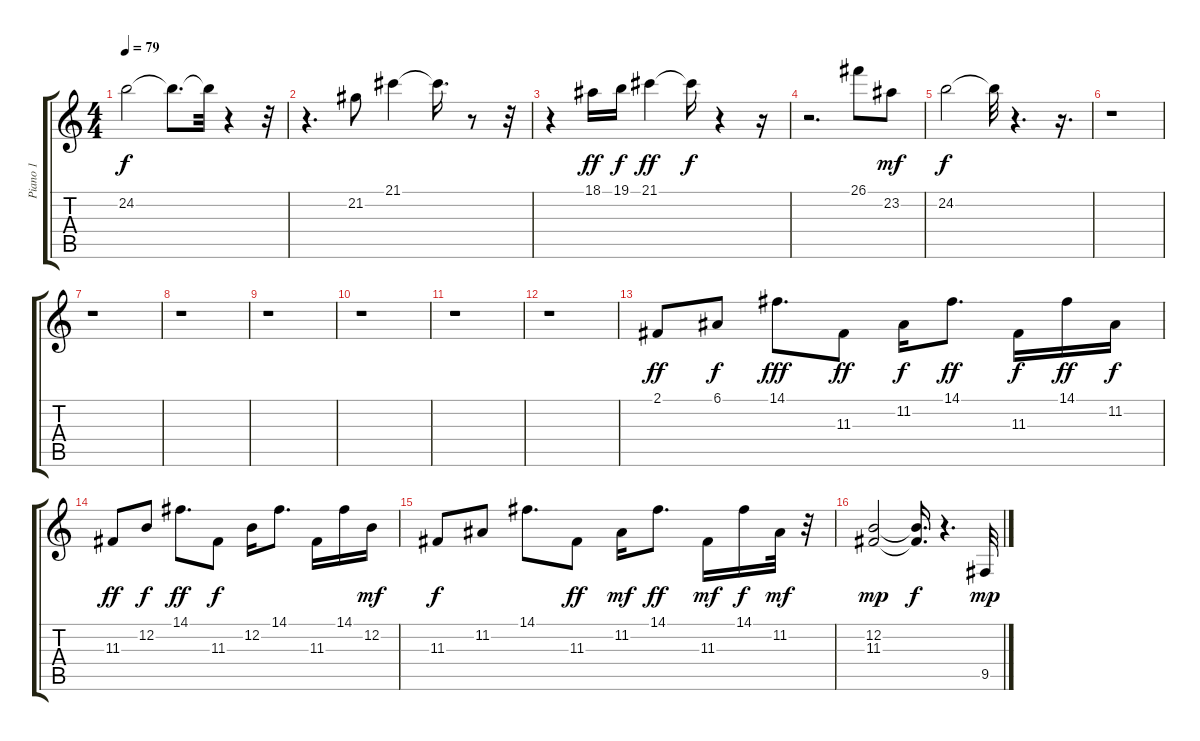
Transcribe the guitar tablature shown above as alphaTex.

\track ("Piano 1" "Piano 1") {instrument acousticgrandpiano}
\staff {score tabs}
\tuning (E4 B3 G3 D3 A2 E2) {hide}
\ts (4 4)
\tempo 79
\clef g2
\ks c
24.2.2{dy f} 24.2{t}.8{d} 24.2{t}.32 r.4 r.32 |
r.4{d} 21.2.8 21.1.4 21.1{t}.16{d} r.8 r.32 |
r.4 18.1.16{dy ff} 19.1.16{dy f} 21.1.4{dy ff} 21.1{t}.16{dy f} r.4 r.16 |
r.2{d} 26.1.8 23.2.8{dy mf} |
24.2.2{dy f} 24.2{t}.32 r.4{d} r.16{d} |
r.1 |
r.1 |
r.1 |
r.1 |
r.1 |
r.1 |
r.1 |
2.1.8{dy ff} 6.1.8{dy f} 14.1.8{d dy fff} 11.3.8{dy ff} 11.2.16{dy f} 14.1.8{d dy ff} 11.3.16{dy f} 14.1.16{dy ff} 11.2.16{dy f} |
11.3.8{dy ff} 12.2.8{dy f} 14.1.8{d dy ff} 11.3.8{dy f} 12.2.16 14.1.8{d} 11.3.16 14.1.16 12.2.16{dy mf} |
11.3.8{dy f} 11.2.8 14.1.8{d} 11.3.8{dy ff} 11.2.16{dy mf} 14.1.8{d dy ff} 11.3.16{dy mf} 14.1.16{dy f} 11.2.32{dy mf} r.32 |
(12.2 11.3).2{dy mp} (12.2{t} 11.3{t}).16{d dy f} r.4{d} 9.5.32{dy mp}
